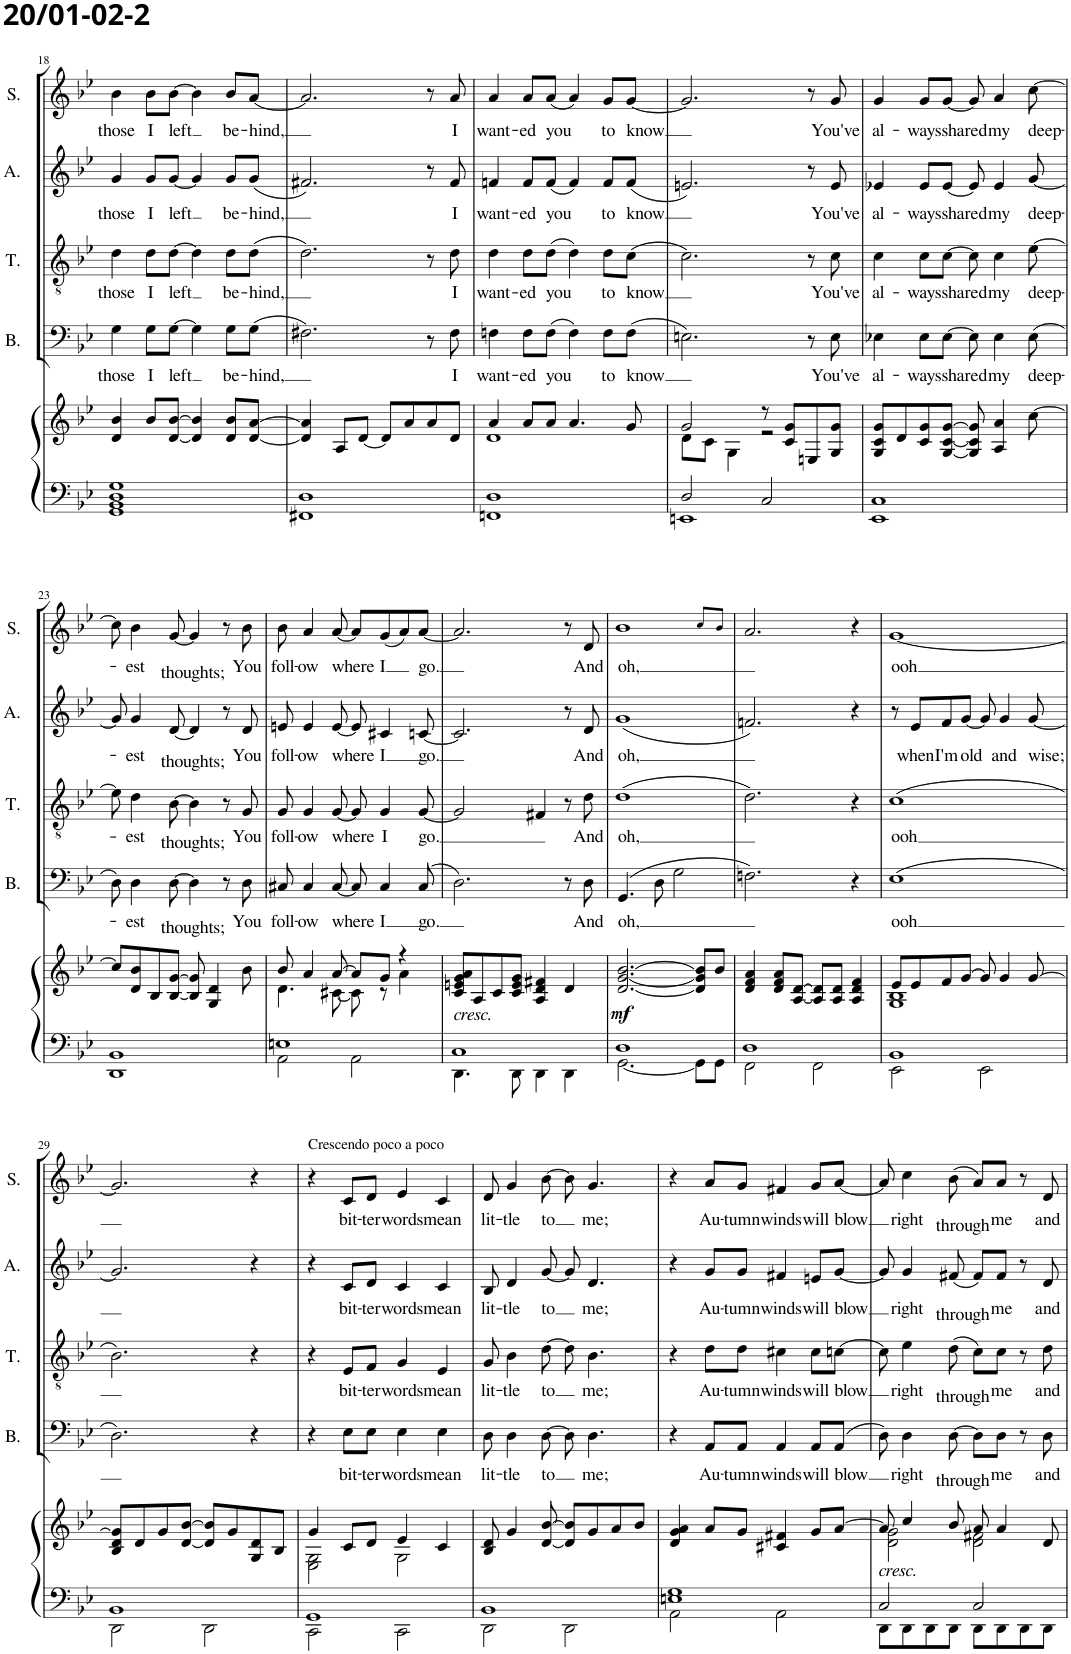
**kern	**kern	**dynam	**kern	**text	**kern	**text	**kern	**text	**kern	**text
*part5	*part5	*part5	*part4	*part4	*part3	*part3	*part2	*part2	*part1	*part1
*staff6	*staff5	*staff5/6	*staff4	*staff4	*staff3	*staff3	*staff2	*staff2	*staff1	*staff1
*I"Piano	*	*	*I"Bass	*	*I"Tenor	*	*I"Alto	*	*I"Soprano	*
*I'Pno	*	*	*I'B.	*	*I'T.	*	*I'A.	*	*I'S.	*
!!LO:PB:g=z
*clefF4	*clefG2	*	*clefF4	*	*clefGv2	*	*clefG2	*	*clefG2	*
*k[b-e-]	*k[b-e-]	*	*k[b-e-]	*	*k[b-e-]	*	*k[b-e-]	*	*k[b-e-]	*
*M2/2	*M2/2	*	*M2/2	*	*M2/2	*	*M2/2	*	*M2/2	*
=18	=18	=18	=18	=18	=18	=18	=18	=18	=18	=18
!	!	!	!	!LO:LY:b	!	!LO:LY:b	!	!LO:LY:b	!	!LO:LY:b
1GG 1BB- 1D 1G	4d/ 4b-/	.	4G\	those	4d\	those	4g/	those	4b-\	those
!	!	!	!	!LO:LY:b	!	!LO:LY:b	!	!LO:LY:b	!	!LO:LY:b
.	8b-/L	.	8G\L	I	8d\L	I	8g/L	I	8b-\L	I
!	!	!	!	!LO:LY:b	!	!LO:LY:b	!	!LO:LY:b	!	!LO:LY:b
.	[8d/ [8b-/J	.	[8G\J	left	[8d\J	left	[8g/J	left	[8b-\J	left
.	4d/] 4b-/]	.	4G\]	.	4d\]	.	4g/]	.	4b-\]	.
!	!	!	!	!LO:LY:b	!	!LO:LY:b	!	!LO:LY:b	!	!LO:LY:b
.	8d/ 8b-/L	.	8G\L	be-	8d\L	be-	8g/L	be-	8b-/L	be-
!	!	!	!	!LO:LY:b	!	!LO:LY:b	!	!LO:LY:b	!	!LO:LY:b
.	[8d/ [8a/J	.	(8G\J	-hind,	(8d\J	-hind,	(8g/J	-hind,	[8a/J	-hind,
=19	=19	=19	=19	=19	=19	=19	=19	=19	=19	=19
1FF#X 1D	4d/] 4a/]	.	2.F#X\)	.	2.d\)	.	2.f#X/)	.	2.a/]	.
.	8A/L	.	.	.	.	.	.	.	.	.
.	[8d/J	.	.	.	.	.	.	.	.	.
.	8d/L]	.	.	.	.	.	.	.	.	.
.	8a/	.	.	.	.	.	.	.	.	.
.	8a/	.	8r	.	8r	.	8r	.	8r	.
!	!	!	!	!LO:LY:b	!	!LO:LY:b	!	!LO:LY:b	!	!LO:LY:b
.	8d/J	.	8F#\	I	8d\	I	8f#/	I	8a/	I
=20	=20	=20	=20	=20	=20	=20	=20	=20	=20	=20
*	*^	*	*	*	*	*	*	*	*	*
!	!	!	!	!	!LO:LY:b	!	!LO:LY:b	!	!LO:LY:b	!	!LO:LY:b
1FFn 1D	4a/	1d	.	4Fn\	want-	4d\	want-	4fn/	want-	4a/	want-
!	!	!	!	!	!LO:LY:b	!	!LO:LY:b	!	!LO:LY:b	!	!LO:LY:b
.	8a/L	.	.	8F\L	-ed	8d\L	-ed	8f/L	-ed	8a/L	-ed
!	!	!	!	!	!LO:LY:b	!	!LO:LY:b	!	!LO:LY:b	!	!LO:LY:b
.	8a/J	.	.	(8F\J	you	(8d\J	you	(8f/J	you	(8a/J	you
.	4.a/	.	.	4F\)	.	4d\)	.	4f/)	.	4a/)	.
!	!	!	!	!	!LO:LY:b	!	!LO:LY:b	!	!LO:LY:b	!	!LO:LY:b
.	.	.	.	8F\L	to	8d\L	to	8f/L	to	8g/L	to
!	!	!	!	!	!LO:LY:b	!	!LO:LY:b	!	!LO:LY:b	!	!LO:LY:b
.	8g/	.	.	(8F\J	know	(8c\J	know	(8f/J	know	[8g/J	know
=21	=21	=21	=21	=21	=21	=21	=21	=21	=21	=21	=21
*^	*	*	*	*	*	*	*	*	*	*	*
2D/	1EEn	2g/	8d\L	.	2.En\)	.	2.c\)	.	2.en/)	.	2.g/]	.
.	.	.	8c\J	.	.	.	.	.	.	.	.	.
.	.	.	4G\	.	.	.	.	.	.	.	.	.
2C/	.	8r	2r	.	.	.	.	.	.	.	.	.
.	.	8c/ 8g/L	.	.	.	.	.	.	.	.	.	.
.	.	8En/	.	.	8r	.	8r	.	8r	.	8r	.
!	!	!	!	!	!	!LO:LY:b	!	!LO:LY:b	!	!LO:LY:b	!	!LO:LY:b
.	.	8G/ 8g/J	.	.	8E\	You've	8c\	You've	8e/	You've	8g/	You've
*v	*v	*	*	*	*	*	*	*	*	*	*	*
*	*v	*v	*	*	*	*	*	*	*	*	*
=22	=22	=22	=22	=22	=22	=22	=22	=22	=22	=22
!	!	!	!	!LO:LY:b	!	!LO:LY:b	!	!LO:LY:b	!	!LO:LY:b
1EE- 1C	8G/ 8c/ 8g/L	.	4E-X\	al-	4c\	al-	4e-X/	al-	4g/	al-
.	8d/	.	.	.	.	.	.	.	.	.
!	!	!	!	!LO:LY:b	!	!LO:LY:b	!	!LO:LY:b	!	!LO:LY:b
.	8c/ 8g/	.	8E-\L	-ways	8c\L	-ways	8e-/L	-ways	8g/L	-ways
!	!	!	!	!LO:LY:b	!	!LO:LY:b	!	!LO:LY:b	!	!LO:LY:b
.	[8G/ [8c/ [8g/J	.	[8E-\J	shared	[8c\J	shared	[8e-/J	shared	[8g/J	shared
.	8G/] 8c/] 8g/]	.	8E-\]	.	8c\]	.	8e-/]	.	8g/]	.
!	!	!	!	!LO:LY:b	!	!LO:LY:b	!	!LO:LY:b	!	!LO:LY:b
.	4A/ 4a/	.	4E-\	my	4c\	my	4e-/	my	4a/	my
!	!	!	!	!LO:LY:b	!	!LO:LY:b	!	!LO:LY:b	!	!LO:LY:b
.	[8cc\	.	(8E-\	deep-	[8e-\	deep-	[8g/	deep-	[8cc\	deep-
!!LO:LB:g=z
=23	=23	=23	=23	=23	=23	=23	=23	=23	=23	=23
1DD 1BB-	8cc/L]	.	8D\)	.	8e-\]	.	8g/]	.	8cc\]	.
!	!	!	!	!LO:LY:b	!	!LO:LY:b	!	!LO:LY:b	!	!LO:LY:b
.	8d/ 8b-/	.	4D\	-est	4d\	-est	4g/	-est	4b-\	-est
.	8B-/	.	.	.	.	.	.	.	.	.
!	!	!	!	!LO:LY:b	!	!LO:LY:b	!	!LO:LY:b	!	!LO:LY:b
.	[8B-/ [8g/J	.	[8D\	thoughts;	[8B-\	thoughts;	[8d/	thoughts;	[8g/	thoughts;
.	8B-/] 8g/]	.	4D\]	.	4B-\]	.	4d/]	.	4g/]	.
.	4G/ 4d/	.	.	.	.	.	.	.	.	.
.	.	.	8r	.	8r	.	8r	.	8r	.
!	!	!	!	!LO:LY:b	!	!LO:LY:b	!	!LO:LY:b	!	!LO:LY:b
.	8b-\	.	8D\	You	8G/	You	8d/	You	8b-\	You
=24	=24	=24	=24	=24	=24	=24	=24	=24	=24	=24
*^	*^	*	*	*	*	*	*	*	*	*
!	!	!	!	!	!	!LO:LY:b	!	!LO:LY:b	!	!LO:LY:b	!	!LO:LY:b
1En	2AA\	8b-/	4.d\	.	8C#X/	foll-	8G/	foll-	8en/	foll-	8b-\	foll-
!	!	!	!	!	!	!LO:LY:b	!	!LO:LY:b	!	!LO:LY:b	!	!LO:LY:b
.	.	4a/	.	.	4C#/	-ow	4G/	-ow	4e/	-ow	4a/	-ow
!	!	!	!	!	!	!LO:LY:b	!	!LO:LY:b	!	!LO:LY:b	!	!LO:LY:b
.	.	[8a/	[8c#X\	.	[8C#/	where	[8G/	where	[8e/	where	[8a/	where
.	2AA\	8a/L]	8c#\]	.	8C#/]	.	8G/]	.	8e/]	.	8a/L]	.
!	!	!	!	!	!	!LO:LY:b	!	!LO:LY:b	!	!LO:LY:b	!	!LO:LY:b
.	.	8g/J	8r	.	4C#/	I	4G/	I	4c#X/	I	(8g/	I
.	.	4r	4a\	.	.	.	.	.	.	.	8a/)	.
!	!	!	!	!	!	!LO:LY:b	!	!LO:LY:b	!	!LO:LY:b	!	!LO:LY:b
.	.	.	.	.	(8C#/	go.	[8G/	go.	[8cn/	go.	[8a/J	go.
*	*	*v	*v	*	*	*	*	*	*	*	*	*
=25	=25	=25	=25	=25	=25	=25	=25	=25	=25	=25	=25
!	!	!LO:TX:b:i:t=cresc.	!	!	!	!	!	!	!	!	!
1C	4.DD\	8c/ 8en/ 8g/ 8a/L	.	2.D\)	.	2G/]	.	2.c/]	.	2.a/]	.
.	.	8A/	.	.	.	.	.	.	.	.	.
.	.	8c/	.	.	.	.	.	.	.	.	.
.	8DD\	8c/ 8e/ 8g/J	.	.	.	.	.	.	.	.	.
.	4DD\	4A/ 4d/ 4f#X/	.	.	.	4F#X/	.	.	.	.	.
.	4DD\	4d/	.	8r	.	8r	.	8r	.	8r	.
!	!	!	!	!	!LO:LY:b	!	!LO:LY:b	!	!LO:LY:b	!	!LO:LY:b
.	.	.	.	8D\	And	8d\	And	8d/	And	8d/	And
=26	=26	=26	=26	=26	=26	=26	=26	=26	=26	=26	=26
!	!	!	!LO:DY:b	!	!LO:LY:b	!	!LO:LY:b	!	!LO:LY:b	!	!LO:LY:b
*	*	*	*	*	*	*	*	*	*	*^	*
1D	[2.GG\	[2.d/ [2.g/ [2.b-/	mf	(4.GG/	oh,	(1d	oh,	(1g	oh,	1b-	2.ryy	oh,
.	.	.	.	8D\	.	.	.	.	.	.	.	.
.	.	.	.	2G\	.	.	.	.	.	.	.	.
.	8GG\L]	8d/] 8g/] 8b-/]L	.	.	.	.	.	.	.	.	8cc!/L	.
.	8GG\J	8b-/J	.	.	.	.	.	.	.	.	8b-!/J	.
*	*	*	*	*	*	*	*	*	*	*v	*v	*
=27	=27	=27	=27	=27	=27	=27	=27	=27	=27	=27	=27
1D	2FF\	4d/ 4f/ 4a/	.	2.Fn\)	.	2.d\)	.	2.fn/)	.	2.a/	.
.	.	8d/ 8f/ 8a/L	.	.	.	.	.	.	.	.	.
.	.	[8A/ [8d/J	.	.	.	.	.	.	.	.	.
.	2FF\	8A/] 8d/]L	.	.	.	.	.	.	.	.	.
.	.	8A/ 8d/J	.	.	.	.	.	.	.	.	.
.	.	4A/ 4d/ 4f/	.	4r	.	4r	.	4r	.	4r	.
=28	=28	=28	=28	=28	=28	=28	=28	=28	=28	=28	=28
*	*	*^	*	*	*	*	*	*	*	*	*
!	!	!	!	!	!	!LO:LY:b	!	!LO:LY:b	!	!	!	!LO:LY:b
1BB-	2EE-\	8e-/L	1G 1B-	.	(1E-	ooh	(1c	ooh	8r	.	[1g	ooh
!	!	!	!	!	!	!	!	!	!	!LO:LY:b	!	!
.	.	8e-/	.	.	.	.	.	.	8e-/L	when	.	.
!	!	!	!	!	!	!	!	!	!	!LO:LY:b	!	!
.	.	8f/	.	.	.	.	.	.	8f/	I'm	.	.
!	!	!	!	!	!	!	!	!	!	!LO:LY:b	!	!
.	.	[8g/J	.	.	.	.	.	.	[8g/J	old	.	.
.	2EE-\	8g/]	.	.	.	.	.	.	8g/]	.	.	.
!	!	!	!	!	!	!	!	!	!	!LO:LY:b	!	!
.	.	4g/	.	.	.	.	.	.	4g/	and	.	.
!	!	!	!	!	!	!	!	!	!	!LO:LY:b	!	!
.	.	[8g/	.	.	.	.	.	.	[8g/	wise;	.	.
*	*	*v	*v	*	*	*	*	*	*	*	*	*
!!LO:LB:g=z
=29	=29	=29	=29	=29	=29	=29	=29	=29	=29	=29	=29
1BB-	2DD\	8B-/ 8d/ 8g/]L	.	2.D\)	.	2.B-\)	.	2.g/]	.	2.g/]	.
.	.	8d/	.	.	.	.	.	.	.	.	.
.	.	8g/	.	.	.	.	.	.	.	.	.
.	.	[8d/ [8b-/J	.	.	.	.	.	.	.	.	.
.	2DD\	8d/] 8b-/]L	.	.	.	.	.	.	.	.	.
.	.	8g/	.	.	.	.	.	.	.	.	.
.	.	8G/ 8d/	.	4r	.	4r	.	4r	.	4r	.
.	.	8B-/J	.	.	.	.	.	.	.	.	.
=30	=30	=30	=30	=30	=30	=30	=30	=30	=30	=30	=30
*	*	*^	*	*	*	*	*	*	*	*	*
!	!	!	!	!	!	!	!	!	!	!	!LO:TX:a:t=Crescendo poco a poco	!
1GG	2CC\	4g/	2E-\ 2G\	.	4r	.	4r	.	4r	.	4r	.
!	!	!	!	!	!	!LO:LY:b	!	!LO:LY:b	!	!LO:LY:b	!	!LO:LY:b
.	.	8c/L	.	.	8E-\L	bit-	8E-/L	bit-	8c/L	bit-	8c/L	bit-
!	!	!	!	!	!	!LO:LY:b	!	!LO:LY:b	!	!LO:LY:b	!	!LO:LY:b
.	.	8d/J	.	.	8E-\J	-ter	8F/J	-ter	8d/J	-ter	8d/J	-ter
!	!	!	!	!	!	!LO:LY:b	!	!LO:LY:b	!	!LO:LY:b	!	!LO:LY:b
.	2CC\	4e-/	2G\	.	4E-\	words	4G/	words	4c/	words	4e-/	words
!	!	!	!	!	!	!LO:LY:b	!	!LO:LY:b	!	!LO:LY:b	!	!LO:LY:b
.	.	4c/	.	.	4E-\	mean	4E-/	mean	4c/	mean	4c/	mean
*	*	*v	*v	*	*	*	*	*	*	*	*	*
=31	=31	=31	=31	=31	=31	=31	=31	=31	=31	=31	=31
!	!	!	!	!	!LO:LY:b	!	!LO:LY:b	!	!LO:LY:b	!	!LO:LY:b
1BB-	2DD\	8B-/ 8d/	.	8D\	lit-	8G/	lit-	8B-/	lit-	8d/	lit-
!	!	!	!	!	!LO:LY:b	!	!LO:LY:b	!	!LO:LY:b	!	!LO:LY:b
.	.	4g/	.	4D\	-tle	4B-\	-tle	4d/	-tle	4g/	-tle
!	!	!	!	!	!LO:LY:b	!	!LO:LY:b	!	!LO:LY:b	!	!LO:LY:b
.	.	[8d/ [8b-/	.	[8D\	to	[8d\	to	[8g/	to	[8b-\	to
.	2DD\	8d/] 8b-/]L	.	8D\]	.	8d\]	.	8g/]	.	8b-\]	.
!	!	!	!	!	!LO:LY:b	!	!LO:LY:b	!	!LO:LY:b	!	!LO:LY:b
.	.	8g/	.	4.D\	me;	4.B-\	me;	4.d/	me;	4.g/	me;
.	.	8a/	.	.	.	.	.	.	.	.	.
.	.	8b-/J	.	.	.	.	.	.	.	.	.
=32	=32	=32	=32	=32	=32	=32	=32	=32	=32	=32	=32
1En 1G	2AA\	4d/ 4g/ 4a/	.	4r	.	4r	.	4r	.	4r	.
!	!	!	!	!	!LO:LY:b	!	!LO:LY:b	!	!LO:LY:b	!	!LO:LY:b
.	.	8a/L	.	8AA/L	Au-	8d\L	Au-	8g/L	Au-	8a/L	Au-
!	!	!	!	!	!LO:LY:b	!	!LO:LY:b	!	!LO:LY:b	!	!LO:LY:b
.	.	8g/J	.	8AA/J	-tumn	8d\J	-tumn	8g/J	-tumn	8g/J	-tumn
!	!	!	!	!	!LO:LY:b	!	!LO:LY:b	!	!LO:LY:b	!	!LO:LY:b
.	2AA\	4c#X/ 4f#X/	.	4AA/	winds	4c#X\	winds	4f#X/	winds	4f#X/	winds
!	!	!	!	!	!LO:LY:b	!	!LO:LY:b	!	!LO:LY:b	!	!LO:LY:b
.	.	8g/L	.	8AA/L	will	8c#\L	will	8en/L	will	8g/L	will
!	!	!	!	!	!LO:LY:b	!	!LO:LY:b	!	!LO:LY:b	!	!LO:LY:b
.	.	[8a/J	.	(8AA/J	blow	[8cn\J	blow	[8g/J	blow	[8a/J	blow
=33	=33	=33	=33	=33	=33	=33	=33	=33	=33	=33	=33
*	*	*^	*	*	*	*	*	*	*	*	*
!	!	!LO:TX:b:i:t=cresc.	!	!	!	!	!	!	!	!	!	!
2C/	8DD\L	8a/]	2d\ 2g\	.	8D\)	.	8c\]	.	8g/]	.	8a/]	.
!	!	!	!	!	!	!LO:LY:b	!	!LO:LY:b	!	!LO:LY:b	!	!LO:LY:b
.	8DD\	4cc/	.	.	4D\	right	4e-\	right	4g/	right	4cc\	right
.	8DD\	.	.	.	.	.	.	.	.	.	.	.
!	!	!	!	!	!	!LO:LY:b	!	!LO:LY:b	!	!LO:LY:b	!	!LO:LY:b
.	8DD\J	8b-/	.	.	[8D\	through	(8d\	through	(8f#X/	through	(8b-\	through
2C/	8DD\L	8a/	2d\ 2f#X\	.	8D\L]	.	8c\L)	.	8f#/L)	.	8a/L)	.
!	!	!	!	!	!	!LO:LY:b	!	!LO:LY:b	!	!LO:LY:b	!	!LO:LY:b
.	8DD\	4a/	.	.	8D\J	me	8c\J	me	8f#/J	me	8a/J	me
.	8DD\	.	.	.	8r	.	8r	.	8r	.	8r	.
!	!	!	!	!	!	!LO:LY:b	!	!LO:LY:b	!	!LO:LY:b	!	!LO:LY:b
.	8DD\J	8d/	.	.	8D\	and	8d\	and	8d/	and	8d/	and
*v	*v	*	*	*	*	*	*	*	*	*	*	*
*	*v	*v	*	*	*	*	*	*	*	*	*
=	=	=	=	=	=	=	=	=	=	=
*-	*-	*-	*-	*-	*-	*-	*-	*-	*-	*-
